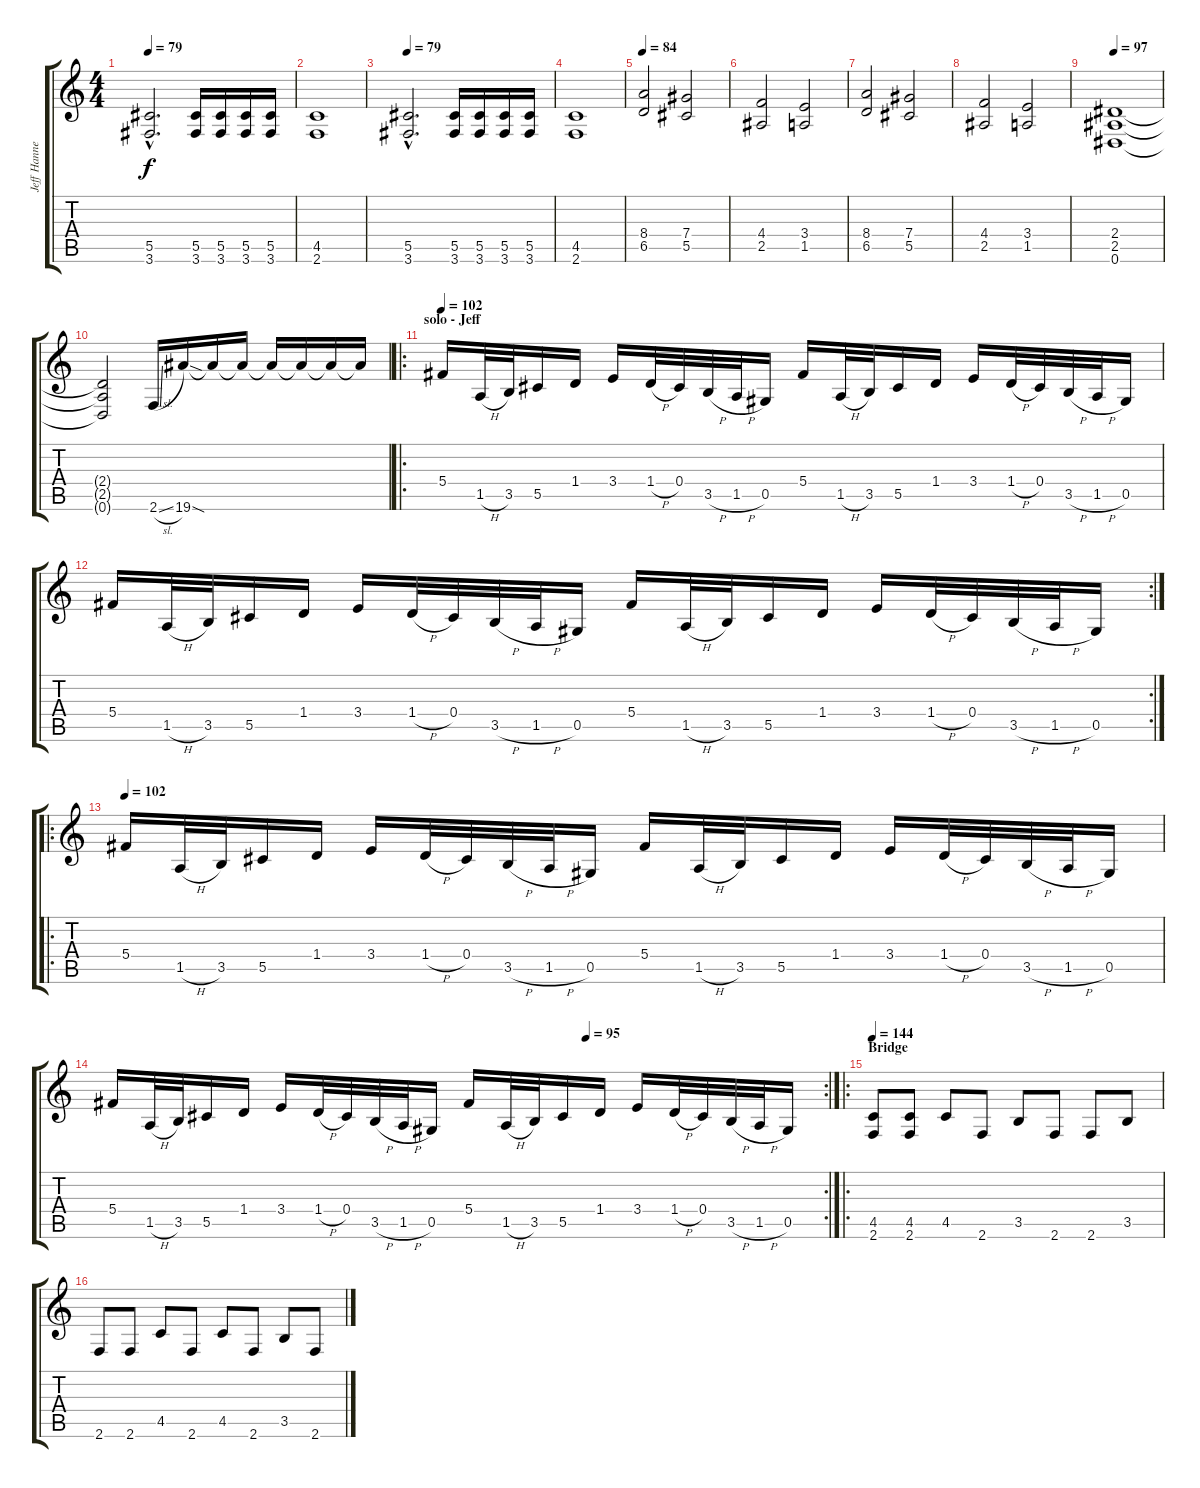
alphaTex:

\track ("Jeff Hanneman" "Jeff Hanne") {instrument distortionguitar}
\staff {score tabs}
\tuning (Eb4 Bb3 Gb3 Db3 Ab2 Eb2) {hide}
\ts (4 4)
\tempo 79
\clef g2
\ks c
(5.5{hac} 3.6{hac}).2{d dy f} (5.5 3.6).16 (5.5 3.6).16 (5.5 3.6).16 (5.5 3.6).16 |
(4.5 2.6).1 |
\tempo 79
(5.5{hac} 3.6{hac}).2{d} (5.5 3.6).16 (5.5 3.6).16 (5.5 3.6).16 (5.5 3.6).16 |
(4.5 2.6).1 |
\tempo 84
(8.4 6.5).2 (7.4 5.5).2 |
(4.4 2.5).2 (3.4 1.5).2 |
(8.4 6.5).2 (7.4 5.5).2 |
(4.4 2.5).2 (3.4 1.5).2 |
\tempo 99
\tempo 97
(2.4 2.5 0.6).1 |
(2.4{t} 2.5{t} 0.6{t}).2 2.6{sl}.16 19.6{sod}.16 19.6{t}.16 19.6{t}.16 19.6{t}.16 19.6{t}.16 19.6{t}.16 19.6{t}.16 |
\ro
\section ("" "solo - Jeff")
\tempo 102
5.4.16 1.5{h}.32 3.5.32 5.5.16 1.4.16 3.4.16 1.4{h}.32 0.4.32 3.5{h}.32 1.5{h}.32 0.5.16 5.4.16 1.5{h}.32 3.5.32 5.5.16 1.4.16 3.4.16 1.4{h}.32 0.4.32 3.5{h}.32 1.5{h}.32 0.5.16 |
\rc 2
5.4.16 1.5{h}.32 3.5.32 5.5.16 1.4.16 3.4.16 1.4{h}.32 0.4.32 3.5{h}.32 1.5{h}.32 0.5.16 5.4.16 1.5{h}.32 3.5.32 5.5.16 1.4.16 3.4.16 1.4{h}.32 0.4.32 3.5{h}.32 1.5{h}.32 0.5.16 |
\ro
\tempo 102
5.4.16 1.5{h}.32 3.5.32 5.5.16 1.4.16 3.4.16 1.4{h}.32 0.4.32 3.5{h}.32 1.5{h}.32 0.5.16 5.4.16 1.5{h}.32 3.5.32 5.5.16 1.4.16 3.4.16 1.4{h}.32 0.4.32 3.5{h}.32 1.5{h}.32 0.5.16 |
\rc 2
\tempo (95 0.6666666666666666)
5.4.16 1.5{h}.32 3.5.32 5.5.16 1.4.16 3.4.16 1.4{h}.32 0.4.32 3.5{h}.32 1.5{h}.32 0.5.16 5.4.16 1.5{h}.32 3.5.32 5.5.16 1.4.16 3.4.16 1.4{h}.32 0.4.32 3.5{h}.32 1.5{h}.32 0.5.16 |
\ro
\section ("" "Bridge")
\tempo 144
(4.5 2.6).8 (4.5 2.6).8 4.5.8 2.6.8 3.5.8 2.6.8 2.6.8 3.5.8 |
2.6.8 2.6.8 4.5.8 2.6.8 4.5.8 2.6.8 3.5.8 2.6.8
